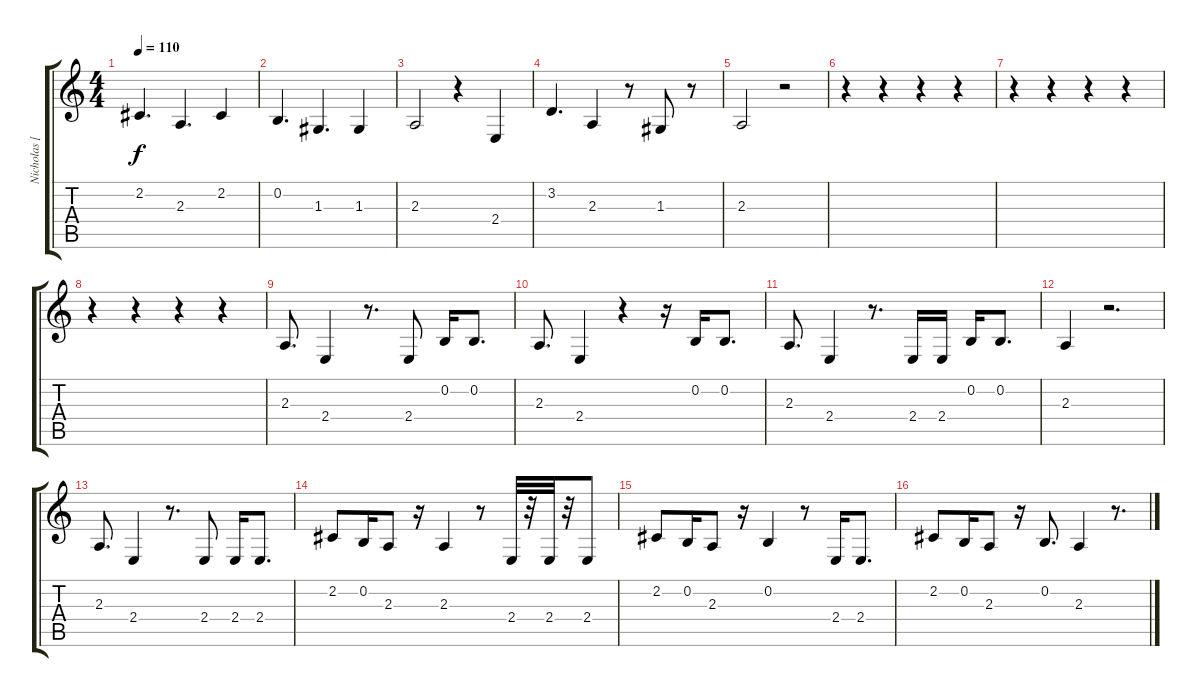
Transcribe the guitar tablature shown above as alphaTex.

\track ("Nicholas [Vocals]" "Nicholas [") {instrument clarinet}
\staff {score tabs}
\tuning (E4 B3 G3 D3 A2 E2) {hide}
\ts (4 4)
\tempo 110
\clef g2
\ks c
2.2.4{d dy f} 2.3.4{d} 2.2.4 |
0.2.4{d} 1.3.4{d} 1.3.4 |
2.3.2 r.4 2.4.4 |
3.2.4{d} 2.3.4 r.8 1.3.8 r.8 |
2.3.2 r.2 |
r.4 r.4 r.4 r.4 |
r.4 r.4 r.4 r.4 |
r.4 r.4 r.4 r.4 |
2.3.8{d} 2.4.4 r.8{d} 2.4.8 0.2.16 0.2.8{d} |
2.3.8{d} 2.4.4 r.4 r.16 0.2.16 0.2.8{d} |
2.3.8{d} 2.4.4 r.8{d} 2.4.16 2.4.16 0.2.16 0.2.8{d} |
2.3.4 r.2{d} |
2.3.8{d} 2.4.4 r.8{d} 2.4.8 2.4.16 2.4.8{d} |
2.2.8 0.2.16 2.3.8 r.16 2.3.4 r.8 2.4.32 r.32 2.4.32 r.32 2.4.8 |
2.2.8 0.2.16 2.3.8 r.16 0.2.4 r.8 2.4.16 2.4.8{d} |
2.2.8 0.2.16 2.3.8 r.16 0.2.8{d} 2.3.4 r.8{d}
